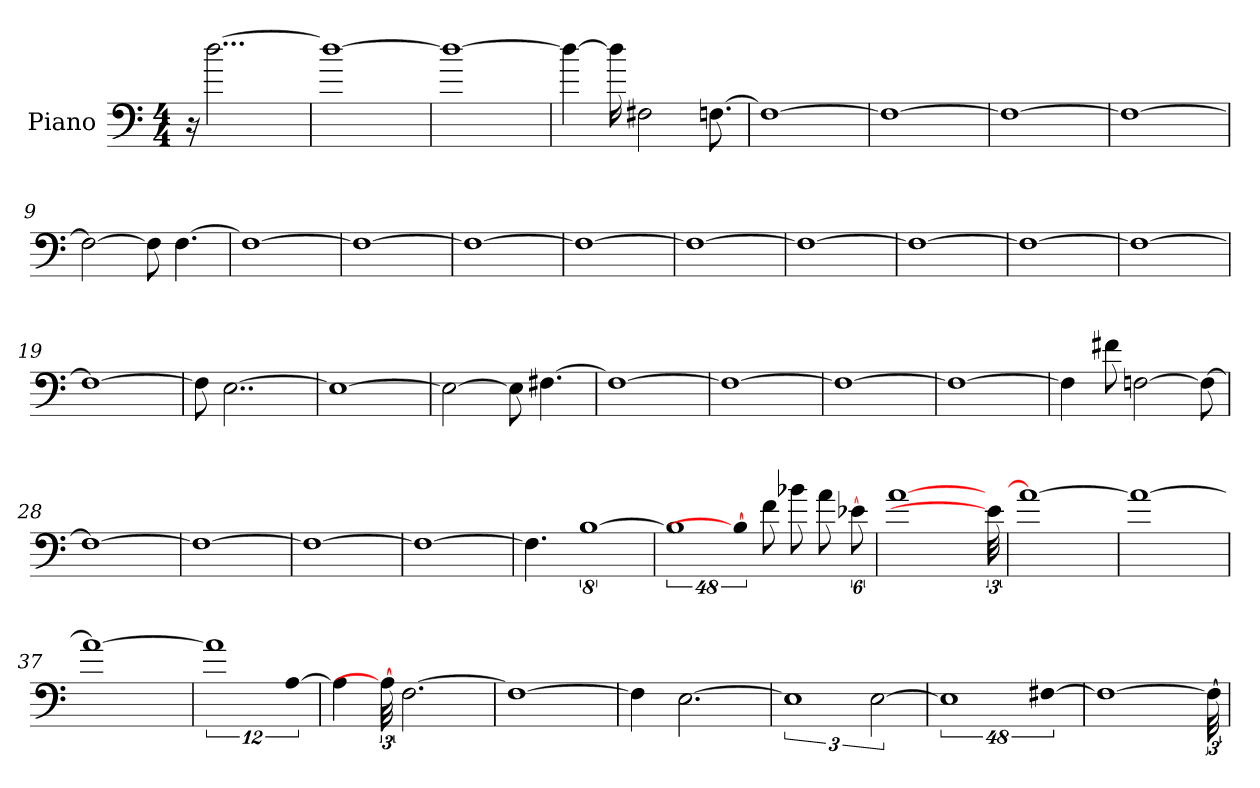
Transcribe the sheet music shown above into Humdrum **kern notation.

**kern
*part1
*staff1
*I"Piano
*I'Pno
*clefF4
*M4/4
*MM120
=1
16r
[2...dd
=2
1dd_
=3
1dd_
=4
4dd_
16dd]
2F#X
[8.F
=5
1F_
=6
1F_
=7
1F_
=8
1F_
=9
2F_
8F]
[4.F
=10
1F_
=11
1F_
=12
1F_
=13
1F_
=14
1F_
=15
1F_
=16
1F_
=17
1F_
=18
1F_
=19
1F_
=20
8F]
[2..E
=21
1E_
=22
2E_
8E]
[4.F#X
=23
1F#_
=24
1F#_
=25
1F#_
=26
1F#_
=27
4F#]
8f#X
[2F
8F_
=28
1F_
=29
1F_
=30
1F_
=31
1F_
=32
4.F]
[8%5B
=33
48%25B]
24B_
8f
8b-X
8a
[48%5e-X
=34
[1a
48e-]
=35
1a_
=36
1a_
=37
1a_
=38
12%7a]
[12%5A
=39
4A]
48A_
[2.F
=40
1F_
=41
4F]
[2.E
=42
3%2E]
[3E
=43
48%41E]
[48%7F#X
=44
1F#_
48F#_
=
*-
